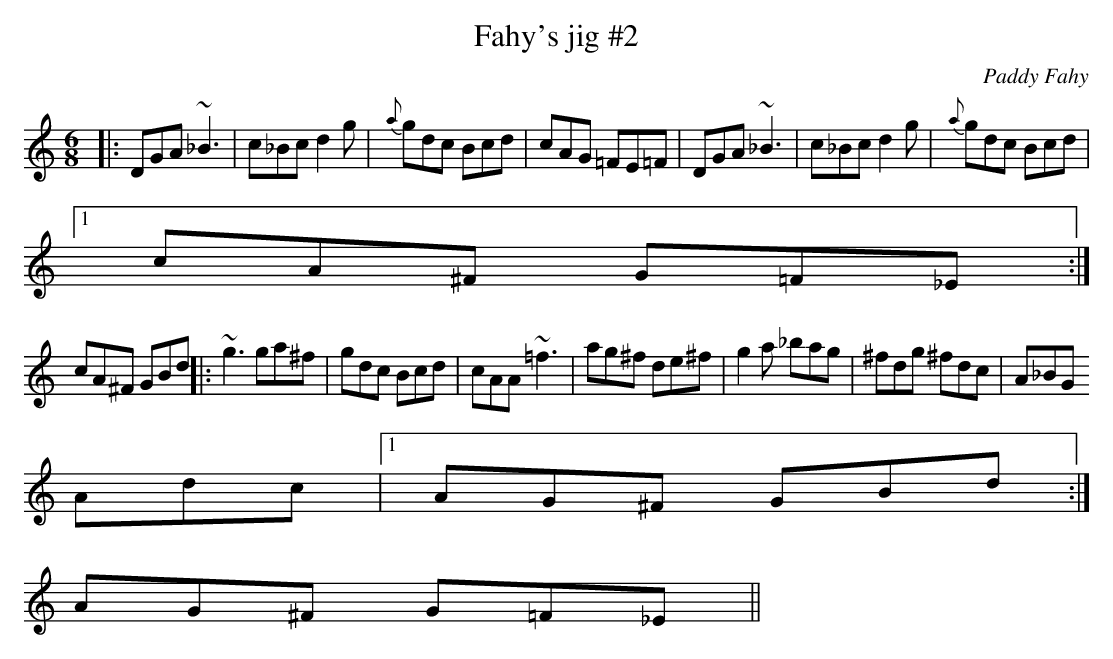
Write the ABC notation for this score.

X:1
T:Fahy's jig #2
M:6/8
L:1/8
C:Paddy Fahy
K:C
|:DGA ~_B3|c_Bc d2 g|{a}gdc Bcd|cAG =FE=F|DGA ~_B3|c_Bc d2g|{a}gdc Bcd|1
cA^F G=F_E:|
2 cA^F GBd||:~g3 ga^f|gdc Bcd|cAA ~=f3|ag^f de^f|g2a _bag|^fdg ^fdc|A_BG
Adc|1 AG^F GBd:|
2 AG^F G=F_E||
